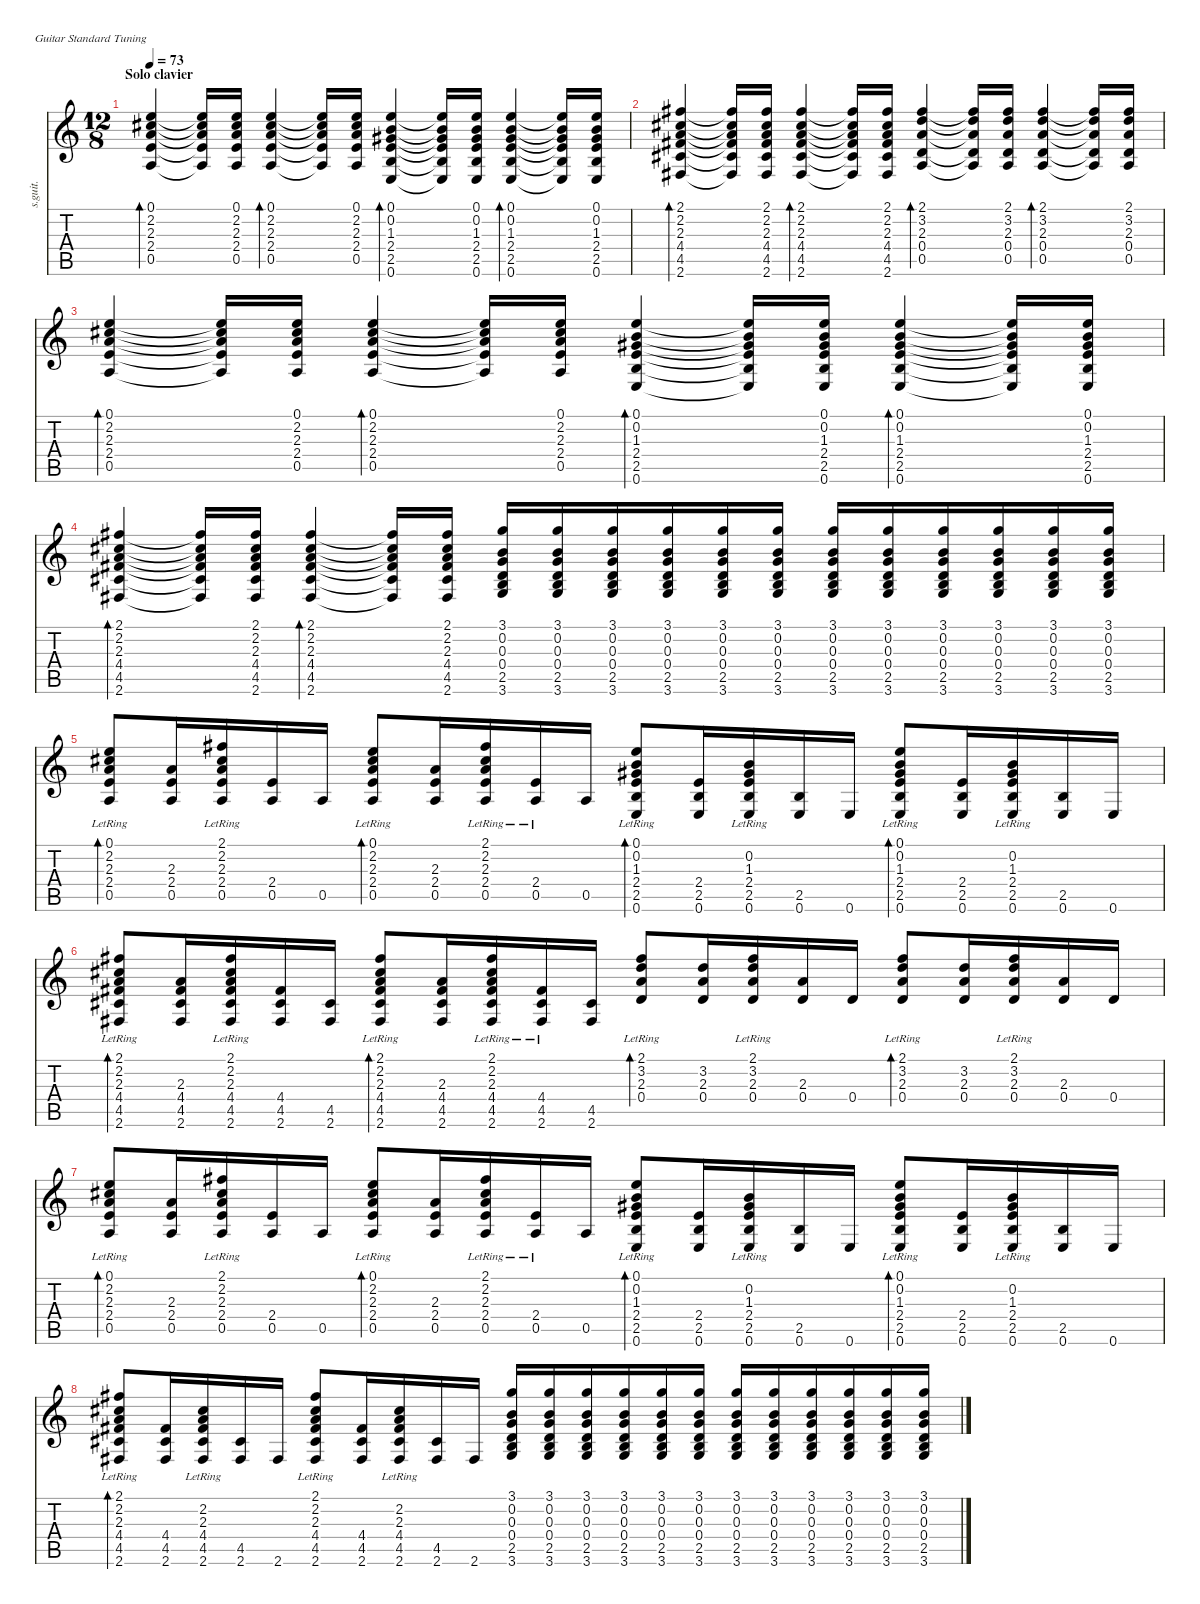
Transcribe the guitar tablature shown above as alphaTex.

\defaultSystemsLayout 4
\hideDynamics
\bracketExtendMode nobrackets
\otherSystemsTrackNameOrientation horizontal
\track ("Guitar (acoustic 2)" "s.guit.") {instrument acousticguitarsteel}
\staff {score tabs}
\tuning (E4 B3 G3 D3 A2 E2)
\ts (12 8)
\section ("" "Solo clavier")
\tempo 73
\clef g2
\ks c
(0.1 2.2{acc #} 2.3 2.4 0.5).4{bd 60 dy f beam Up} (0.1{t} 2.2{t acc #} 2.3{t} 2.4{t} 0.5{t}).16{beam Up} (0.1 2.2{acc #} 2.3 2.4 0.5).16{beam Up} (0.1 2.2{acc #} 2.3 2.4 0.5).4{bd 60 beam Up} (0.1{t} 2.2{t acc #} 2.3{t} 2.4{t} 0.5{t}).16{beam Up} (0.1 2.2{acc #} 2.3 2.4 0.5).16{beam Up} (0.1 0.2 1.3{acc #} 2.4 2.5 0.6).4{bd 60 beam Up} (0.1{t} 0.2{t} 1.3{t acc #} 2.4{t} 2.5{t} 0.6{t}).16{beam Up} (0.1 0.2 1.3{acc #} 2.4 2.5 0.6).16{beam Up} (0.1 0.2 1.3{acc #} 2.4 2.5 0.6).4{bd 60 beam Up} (0.1{t} 0.2{t} 1.3{t acc #} 2.4{t} 2.5{t} 0.6{t}).16{beam Up} (0.1 0.2 1.3{acc #} 2.4 2.5 0.6).16{beam Up} |
(2.1{acc #} 2.2{acc #} 2.3 4.4{acc #} 4.5{acc #} 2.6{acc #}).4{bd 60 beam Up} (2.1{t acc #} 2.2{t acc #} 2.3{t} 4.4{t acc #} 4.5{t acc #} 2.6{t acc #}).16{beam Up} (2.1{acc #} 2.2{acc #} 2.3 4.4{acc #} 4.5{acc #} 2.6{acc #}).16{beam Up} (2.1{acc #} 2.2{acc #} 2.3 4.4{acc #} 4.5{acc #} 2.6{acc #}).4{bd 60 beam Up} (2.1{t acc #} 2.2{t acc #} 2.3{t} 4.4{t acc #} 4.5{t acc #} 2.6{t acc #}).16{beam Up} (2.1{acc #} 2.2{acc #} 2.3 4.4{acc #} 4.5{acc #} 2.6{acc #}).16{beam Up} (2.1{acc #} 3.2 2.3 0.4 0.5).4{bd 60 beam Up} (2.1{t acc #} 3.2{t} 2.3{t} 0.4{t} 0.5{t}).16{beam Up} (2.1{acc #} 3.2 2.3 0.4 0.5).16{beam Up} (2.1{acc #} 3.2 2.3 0.4 0.5).4{bd 60 beam Up} (2.1{t acc #} 3.2{t} 2.3{t} 0.4{t} 0.5{t}).16{beam Up} (2.1{acc #} 3.2 2.3 0.4 0.5).16{beam Up} |
(0.1 2.2{acc #} 2.3 2.4 0.5).4{bd 60 beam Up} (0.1{t} 2.2{t acc #} 2.3{t} 2.4{t} 0.5{t}).16{beam Up} (0.1 2.2{acc #} 2.3 2.4 0.5).16{beam Up} (0.1 2.2{acc #} 2.3 2.4 0.5).4{bd 60 beam Up} (0.1{t} 2.2{t acc #} 2.3{t} 2.4{t} 0.5{t}).16{beam Up} (0.1 2.2{acc #} 2.3 2.4 0.5).16{beam Up} (0.1 0.2 1.3{acc #} 2.4 2.5 0.6).4{bd 60 beam Up} (0.1{t} 0.2{t} 1.3{t acc #} 2.4{t} 2.5{t} 0.6{t}).16{beam Up} (0.1 0.2 1.3{acc #} 2.4 2.5 0.6).16{beam Up} (0.1 0.2 1.3{acc #} 2.4 2.5 0.6).4{bd 60 beam Up} (0.1{t} 0.2{t} 1.3{t acc #} 2.4{t} 2.5{t} 0.6{t}).16{beam Up} (0.1 0.2 1.3{acc #} 2.4 2.5 0.6).16{beam Up} |
(2.1{acc #} 2.2{acc #} 2.3 4.4{acc #} 4.5{acc #} 2.6{acc #}).4{bd 60 beam Up} (2.1{t acc #} 2.2{t acc #} 2.3{t} 4.4{t acc #} 4.5{t acc #} 2.6{t acc #}).16{beam Up} (2.1{acc #} 2.2{acc #} 2.3 4.4{acc #} 4.5{acc #} 2.6{acc #}).16{beam Up} (2.1{acc #} 2.2{acc #} 2.3 4.4{acc #} 4.5{acc #} 2.6{acc #}).4{bd 60 beam Up} (2.1{t acc #} 2.2{t acc #} 2.3{t} 4.4{t acc #} 4.5{t acc #} 2.6{t acc #}).16{beam Up} (2.1{acc #} 2.2{acc #} 2.3 4.4{acc #} 4.5{acc #} 2.6{acc #}).16{beam Up} (3.1 0.2 0.3 0.4 2.5 3.6).16{beam Up} (3.1 0.2 0.3 0.4 2.5 3.6).16{beam Up} (3.1 0.2 0.3 0.4 2.5 3.6).16{beam Up} (3.1 0.2 0.3 0.4 2.5 3.6).16{beam Up} (3.1 0.2 0.3 0.4 2.5 3.6).16{beam Up} (3.1 0.2 0.3 0.4 2.5 3.6).16{beam Up} (3.1 0.2 0.3 0.4 2.5 3.6).16{beam Up} (3.1 0.2 0.3 0.4 2.5 3.6).16{beam Up} (3.1 0.2 0.3 0.4 2.5 3.6).16{beam Up} (3.1 0.2 0.3 0.4 2.5 3.6).16{beam Up} (3.1 0.2 0.3 0.4 2.5 3.6).16{beam Up} (3.1 0.2 0.3 0.4 2.5 3.6).16{beam Up} |
(0.1{lr} 2.2{lr acc #} 2.3 2.4 0.5).8{bd 60 beam Up} (2.3 2.4 0.5).16{beam Up} (2.1{lr acc #} 2.2{lr acc #} 2.3{lr} 2.4 0.5).16{beam Up} (2.4 0.5).16{beam Up} 0.5.16{beam Up} (0.1{lr} 2.2{lr acc #} 2.3 2.4 0.5).8{bd 60 beam Up} (2.3 2.4 0.5).16{beam Up} (2.1{lr acc #} 2.2{lr acc #} 2.3{lr} 2.4 0.5).16{beam Up} (2.4{lr} 0.5).16{beam Up} 0.5.16{beam Up} (0.1{lr} 0.2{lr} 1.3{lr acc #} 2.4 2.5 0.6).8{bd 60 beam Up} (2.4 2.5 0.6).16{beam Up} (0.2{lr} 1.3{lr acc #} 2.4{lr} 2.5 0.6).16{beam Up} (2.5 0.6).16{beam Up} 0.6.16{beam Up} (0.1{lr} 0.2{lr} 1.3{lr acc #} 2.4 2.5 0.6).8{bd 60 beam Up} (2.4 2.5 0.6).16{beam Up} (0.2{lr} 1.3{lr acc #} 2.4{lr} 2.5 0.6).16{beam Up} (2.5 0.6).16{beam Up} 0.6.16{beam Up} |
(2.1{lr acc #} 2.2{lr acc #} 2.3 4.4{acc #} 4.5{acc #} 2.6{acc #}).8{bd 60 beam Up} (2.3 4.4{acc #} 4.5{acc #} 2.6{acc #}).16{beam Up} (2.1{lr acc #} 2.2{lr acc #} 2.3{lr} 4.4{acc #} 4.5{acc #} 2.6{acc #}).16{beam Up} (4.4{acc #} 4.5{acc #} 2.6{acc #}).16{beam Up} (4.5{acc #} 2.6{acc #}).16{beam Up} (2.1{lr acc #} 2.2{lr acc #} 2.3 4.4{acc #} 4.5{acc #} 2.6{acc #}).8{bd 60 beam Up} (2.3 4.4{acc #} 4.5{acc #} 2.6{acc #}).16{beam Up} (2.1{lr acc #} 2.2{lr acc #} 2.3{lr} 4.4{acc #} 4.5{acc #} 2.6{acc #}).16{beam Up} (4.4{lr acc #} 4.5{acc #} 2.6{acc #}).16{beam Up} (4.5{acc #} 2.6{acc #}).16{beam Up} (2.1{lr acc #} 3.2 2.3 0.4).8{bd 60 beam Up} (3.2 2.3 0.4).16{beam Up} (2.1{lr acc #} 3.2{lr} 2.3{lr} 0.4{lr}).16{beam Up} (2.3 0.4).16{beam Up} 0.4.16{beam Up} (2.1{lr acc #} 3.2 2.3 0.4).8{bd 60 beam Up} (3.2 2.3 0.4).16{beam Up} (2.1{lr acc #} 3.2{lr} 2.3{lr} 0.4{lr}).16{beam Up} (2.3 0.4).16{beam Up} 0.4.16{beam Up} |
(0.1{lr} 2.2{lr acc #} 2.3 2.4 0.5).8{bd 60 beam Up} (2.3 2.4 0.5).16{beam Up} (2.1{lr acc #} 2.2{lr acc #} 2.3{lr} 2.4 0.5).16{beam Up} (2.4 0.5).16{beam Up} 0.5.16{beam Up} (0.1{lr} 2.2{lr acc #} 2.3 2.4 0.5).8{bd 60 beam Up} (2.3 2.4 0.5).16{beam Up} (2.1{lr acc #} 2.2{lr acc #} 2.3{lr} 2.4 0.5).16{beam Up} (2.4{lr} 0.5).16{beam Up} 0.5.16{beam Up} (0.1{lr} 0.2{lr} 1.3{lr acc #} 2.4 2.5 0.6).8{bd 60 beam Up} (2.4 2.5 0.6).16{beam Up} (0.2{lr} 1.3{lr acc #} 2.4{lr} 2.5 0.6).16{beam Up} (2.5 0.6).16{beam Up} 0.6.16{beam Up} (0.1{lr} 0.2{lr} 1.3{lr acc #} 2.4 2.5 0.6).8{bd 60 beam Up} (2.4 2.5 0.6).16{beam Up} (0.2{lr} 1.3{lr acc #} 2.4{lr} 2.5 0.6).16{beam Up} (2.5 0.6).16{beam Up} 0.6.16{beam Up} |
(2.1{lr acc #} 2.2{lr acc #} 2.3{lr} 4.4{acc #} 4.5{acc #} 2.6{acc #}).8{bd 60 beam Up} (4.4{acc #} 4.5{acc #} 2.6{acc #}).16{beam Up} (2.2{lr acc #} 2.3{lr} 4.4{lr acc #} 4.5{acc #} 2.6{acc #}).16{beam Up} (4.5{acc #} 2.6{acc #}).16{beam Up} 2.6{acc #}.16{beam Up} (2.1{lr acc #} 2.2{lr acc #} 2.3{lr} 4.4{acc #} 4.5{acc #} 2.6{acc #}).8{beam Up} (4.4{acc #} 4.5{acc #} 2.6{acc #}).16{beam Up} (2.2{lr acc #} 2.3{lr} 4.4{lr acc #} 4.5{acc #} 2.6{acc #}).16{beam Up} (4.5{acc #} 2.6{acc #}).16{beam Up} 2.6{acc #}.16{beam Up} (3.1 0.2 0.3 0.4 2.5 3.6).16{beam Up} (3.1 0.2 0.3 0.4 2.5 3.6).16{beam Up} (3.1 0.2 0.3 0.4 2.5 3.6).16{beam Up} (3.1 0.2 0.3 0.4 2.5 3.6).16{beam Up} (3.1 0.2 0.3 0.4 2.5 3.6).16{beam Up} (3.1 0.2 0.3 0.4 2.5 3.6).16{beam Up} (3.1 0.2 0.3 0.4 2.5 3.6).16{beam Up} (3.1 0.2 0.3 0.4 2.5 3.6).16{beam Up} (3.1 0.2 0.3 0.4 2.5 3.6).16{beam Up} (3.1 0.2 0.3 0.4 2.5 3.6).16{beam Up} (3.1 0.2 0.3 0.4 2.5 3.6).16{beam Up} (3.1 0.2 0.3 0.4 2.5 3.6).16{beam Up}
